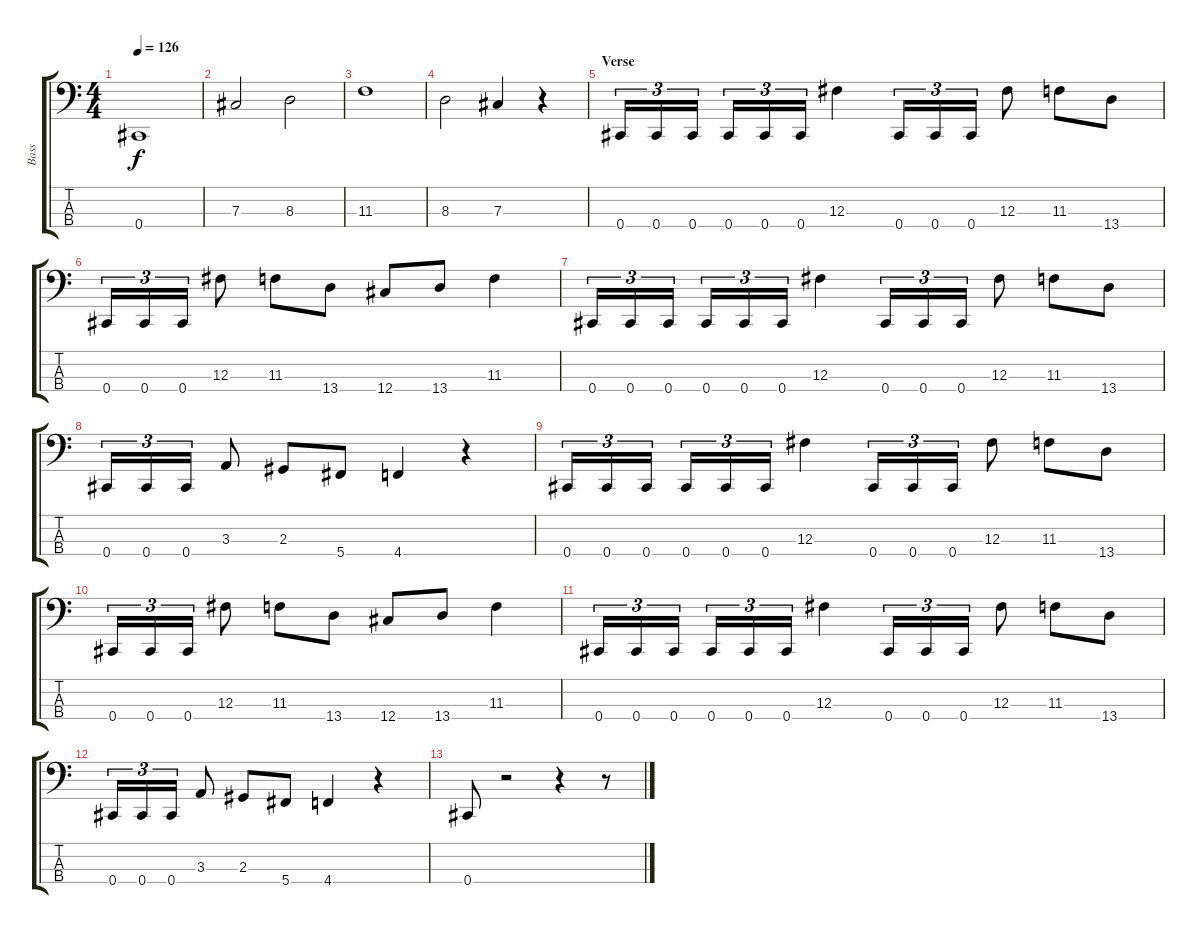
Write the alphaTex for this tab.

\track ("Bass" "Bass") {instrument electricbassfinger}
\staff {score tabs}
\tuning (E2 B1 Gb1 Db1) {hide}
\ts (4 4)
\tempo 126
\clef f4
\ks c
0.4.1{dy f} |
7.3.2 8.3.2 |
11.3.1 |
8.3.2 7.3.4 r.4 |
\section ("" "Verse")
0.4.16{tu (3 2)} 0.4.16{tu (3 2)} 0.4.16{tu (3 2)} 0.4.16{tu (3 2)} 0.4.16{tu (3 2)} 0.4.16{tu (3 2)} 12.3.4 0.4.16{tu (3 2)} 0.4.16{tu (3 2)} 0.4.16{tu (3 2)} 12.3.8 11.3.8 13.4.8 |
0.4.16{tu (3 2)} 0.4.16{tu (3 2)} 0.4.16{tu (3 2)} 12.3.8 11.3.8 13.4.8 12.4.8 13.4.8 11.3.4 |
0.4.16{tu (3 2)} 0.4.16{tu (3 2)} 0.4.16{tu (3 2)} 0.4.16{tu (3 2)} 0.4.16{tu (3 2)} 0.4.16{tu (3 2)} 12.3.4 0.4.16{tu (3 2)} 0.4.16{tu (3 2)} 0.4.16{tu (3 2)} 12.3.8 11.3.8 13.4.8 |
0.4.16{tu (3 2)} 0.4.16{tu (3 2)} 0.4.16{tu (3 2)} 3.3.8 2.3.8 5.4.8 4.4.4 r.4 |
0.4.16{tu (3 2)} 0.4.16{tu (3 2)} 0.4.16{tu (3 2)} 0.4.16{tu (3 2)} 0.4.16{tu (3 2)} 0.4.16{tu (3 2)} 12.3.4 0.4.16{tu (3 2)} 0.4.16{tu (3 2)} 0.4.16{tu (3 2)} 12.3.8 11.3.8 13.4.8 |
0.4.16{tu (3 2)} 0.4.16{tu (3 2)} 0.4.16{tu (3 2)} 12.3.8 11.3.8 13.4.8 12.4.8 13.4.8 11.3.4 |
0.4.16{tu (3 2)} 0.4.16{tu (3 2)} 0.4.16{tu (3 2)} 0.4.16{tu (3 2)} 0.4.16{tu (3 2)} 0.4.16{tu (3 2)} 12.3.4 0.4.16{tu (3 2)} 0.4.16{tu (3 2)} 0.4.16{tu (3 2)} 12.3.8 11.3.8 13.4.8 |
0.4.16{tu (3 2)} 0.4.16{tu (3 2)} 0.4.16{tu (3 2)} 3.3.8 2.3.8 5.4.8 4.4.4 r.4 |
0.4.8 r.2 r.4 r.8
